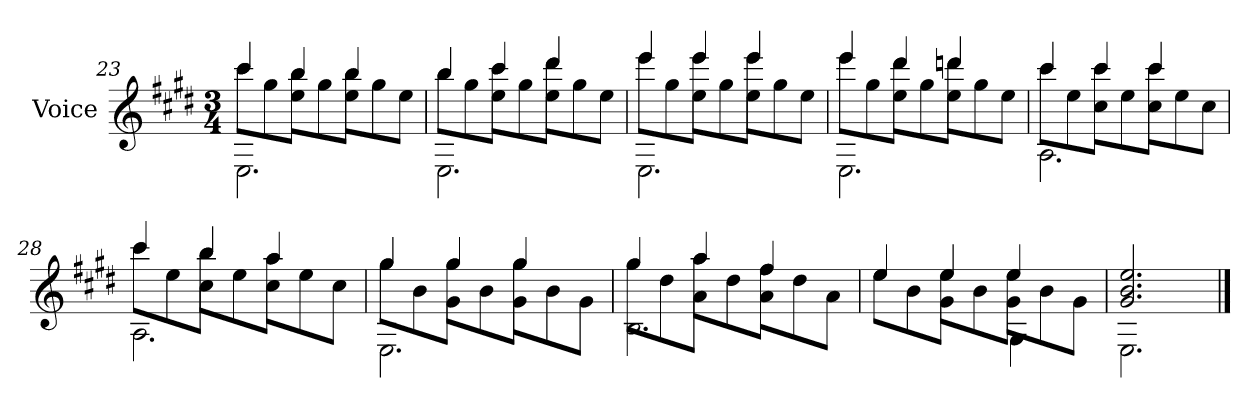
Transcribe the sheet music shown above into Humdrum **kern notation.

**kern
*part1
*staff1
*I"Voice
*I'Voice
*clefG2
*k[f#c#g#d#]
*M3/4
=23
*^
*	*^
*	*	*^
*	*	*	*^
4ccc#/	8ccc#\L	2.E\	4ryy	2ryy
.	8gg#\	.	.	.
4bb/	8ee\J	.	8bb\L	.
.	2ryy	.	8gg#\	.
4bb/	.	.	8ee\J	8bb\L
.	.	.	4ryy	8gg#\
8ryy	.	8ryy	.	8ee\J
=24	=24	=24	=24	=24
4bb/	8bb\L	2.E\	4ryy	2ryy
.	8gg#\	.	.	.
4ccc#/	8ee\J	.	8ccc#\L	.
.	2ryy	.	8gg#\	.
4ddd#/	.	.	8ee\J	8ddd#\L
.	.	.	4ryy	8gg#\
8ryy	.	8ryy	.	8ee\J
!!LO:LB:g=z	!!	!!	!!	!!
=25	=25	=25	=25	=25
4eee/	8eee\L	2.E\	4ryy	2ryy
.	8gg#\	.	.	.
4eee/	8ee\J	.	8eee\L	.
.	2ryy	.	8gg#\	.
4eee/	.	.	8ee\J	8eee\L
.	.	.	4ryy	8gg#\
8ryy	.	8ryy	.	8ee\J
=26	=26	=26	=26	=26
4eee/	8eee\L	2.E\	4ryy	2ryy
.	8gg#\	.	.	.
4ddd#/	8ee\J	.	8ddd#\L	.
.	2ryy	.	8gg#\	.
4dddn/	.	.	8ee\J	8dddn\L
.	.	.	4ryy	8gg#\
8ryy	.	8ryy	.	8ee\J
=27	=27	=27	=27	=27
4ccc#/	8ccc#\L	2.A\	4ryy	2ryy
.	8ee\	.	.	.
4ccc#/	8cc#\J	.	8ccc#\L	.
.	2ryy	.	8ee\	.
4ccc#/	.	.	8cc#\J	8ccc#\L
.	.	.	4ryy	8ee\
8ryy	.	8ryy	.	8cc#\J
=28	=28	=28	=28	=28
4ccc#/	8ccc#\L	2.A\	4ryy	2ryy
.	8ee\	.	.	.
4bb/	8cc#\J	.	8bb\L	.
.	2ryy	.	8ee\	.
4aa/	.	.	8cc#\J	8aa\L
.	.	.	4ryy	8ee\
8ryy	.	8ryy	.	8cc#\J
!!LO:LB:g=z	!!	!!	!!	!!
=29	=29	=29	=29	=29
4gg#/	8gg#\L	2.E\	4ryy	2ryy
.	8b\	.	.	.
4gg#/	8g#\J	.	8gg#\L	.
.	2ryy	.	8b\	.
4gg#/	.	.	8g#\J	8gg#\L
.	.	.	4ryy	8b\
8ryy	.	8ryy	.	8g#\J
=30	=30	=30	=30	=30
4gg#/	8gg#\L	2.B\	4ryy	2ryy
.	8dd#\	.	.	.
4aa/	8a\J	.	8aa\L	.
.	2ryy	.	8dd#\	.
4ff#/	.	.	8a\J	8ff#\L
.	.	.	4ryy	8dd#\
8ryy	.	8ryy	.	8a\J
=31	=31	=31	=31	=31
4ee/	8ee\L	4ryy	2ryy	2ryy
.	8b\	.	.	.
4ee/	8g#\J	8ee\L	.	.
.	2ryy	8b\	.	.
4ee/	.	8g#\J	8ee\L	4G#\
.	.	4ryy	8b\	.
8ryy	.	.	8g#\J	8ryy
*	*v	*v	*v	*v
=32	=32
2.g#/ 2.b/ 2.ee/	2.E\
*v	*v
==
*-
